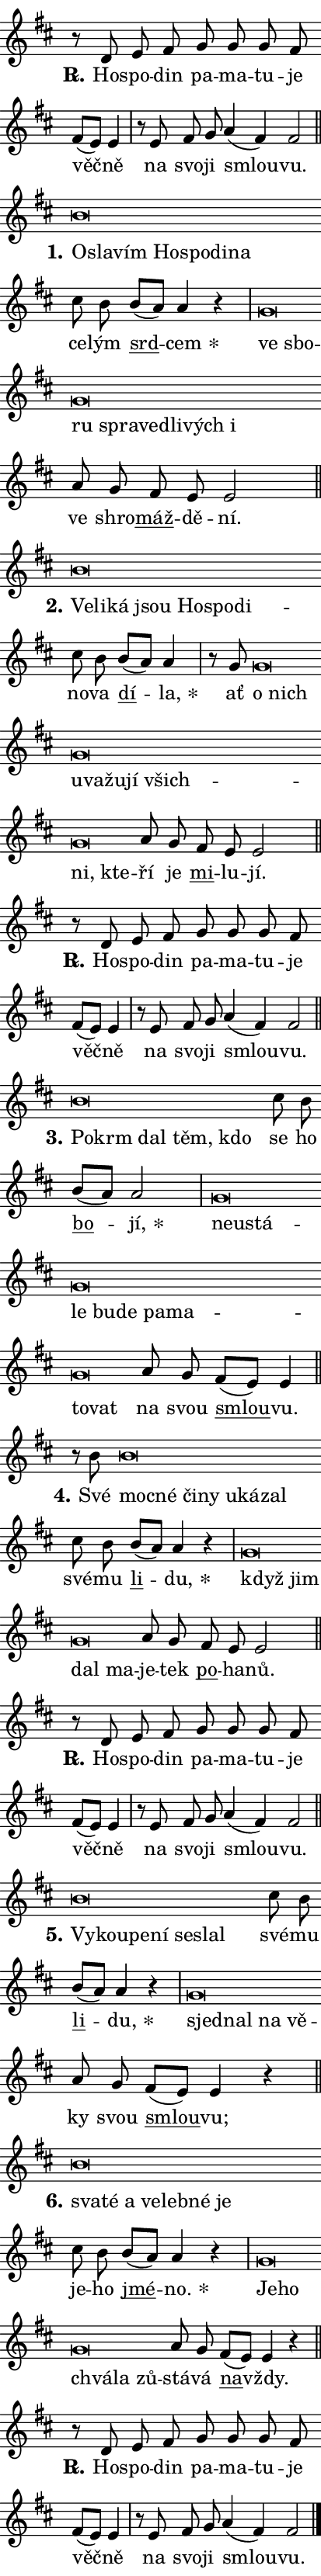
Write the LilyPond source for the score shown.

\version "2.24.0"
\header { tagline = "" }
\paper {
  indent = 0\cm
  top-margin = 0\cm
  right-margin = 0\cm
  bottom-margin = 0\cm
  left-margin = 0\cm
  paper-width = 7\cm
  page-breaking = #ly:one-page-breaking
  system-system-spacing.basic-distance = #11
  score-system-spacing.basic-distance = #11
  ragged-last = ##f
}


%% Author: Thomas Morley
%% https://lists.gnu.org/archive/html/lilypond-user/2020-05/msg00002.html
#(define (line-position grob)
"Returns position of @var[grob} in current system:
   @code{'start}, if at first time-step
   @code{'end}, if at last time-step
   @code{'middle} otherwise
"
  (let* ((col (ly:item-get-column grob))
         (ln (ly:grob-object col 'left-neighbor))
         (rn (ly:grob-object col 'right-neighbor))
         (col-to-check-left (if (ly:grob? ln) ln col))
         (col-to-check-right (if (ly:grob? rn) rn col))
         (break-dir-left
           (and
             (ly:grob-property col-to-check-left 'non-musical #f)
             (ly:item-break-dir col-to-check-left)))
         (break-dir-right
           (and
             (ly:grob-property col-to-check-right 'non-musical #f)
             (ly:item-break-dir col-to-check-right))))
        (cond ((eqv? 1 break-dir-left) 'start)
              ((eqv? -1 break-dir-right) 'end)
              (else 'middle))))

#(define (tranparent-at-line-position vctor)
  (lambda (grob)
  "Relying on @code{line-position} select the relevant enry from @var{vctor}.
Used to determine transparency,"
    (case (line-position grob)
      ((end) (not (vector-ref vctor 0)))
      ((middle) (not (vector-ref vctor 1)))
      ((start) (not (vector-ref vctor 2))))))

noteHeadBreakVisibility =
#(define-music-function (break-visibility)(vector?)
"Makes @code{NoteHead}s transparent relying on @var{break-visibility}"
#{
  \override NoteHead.transparent =
    #(tranparent-at-line-position break-visibility)
#})

#(define delete-ledgers-for-transparent-note-heads
  (lambda (grob)
    "Reads whether a @code{NoteHead} is transparent.
If so this @code{NoteHead} is removed from @code{'note-heads} from
@var{grob}, which is supposed to be @code{LedgerLineSpanner}.
As a result ledgers are not printed for this @code{NoteHead}"
    (let* ((nhds-array (ly:grob-object grob 'note-heads))
           (nhds-list
             (if (ly:grob-array? nhds-array)
                 (ly:grob-array->list nhds-array)
                 '()))
           ;; Relies on the transparent-property being done before
           ;; Staff.LedgerLineSpanner.after-line-breaking is executed.
           ;; This is fragile ...
           (to-keep
             (remove
               (lambda (nhd)
                 (ly:grob-property nhd 'transparent #f))
               nhds-list)))
      ;; TODO find a better method to iterate over grob-arrays, similiar
      ;; to filter/remove etc for lists
      ;; For now rebuilt from scratch
      (set! (ly:grob-object grob 'note-heads)  '())
      (for-each
        (lambda (nhd)
          (ly:pointer-group-interface::add-grob grob 'note-heads nhd))
        to-keep))))

hideNotes = {
  \noteHeadBreakVisibility #begin-of-line-visible
}
unHideNotes = {
  \noteHeadBreakVisibility #all-visible
}

% work-around for resetting accidentals
% https://lilypond.org/doc/v2.23/Documentation/notation/displaying-rhythms#unmetered-music
cadenzaMeasure = {
  \cadenzaOff
  \partial 1024 s1024
  \cadenzaOn
}

#(define-markup-command (accent layout props text) (markup?)
  "Underline accented syllable"
  (interpret-markup layout props
    #{\markup \override #'(offset . 4.3) \underline { #text }#}))

responsum = \markup \concat {
  "R" \hspace #-1.05 \path #0.1 #'((moveto 0 0.07) (lineto 0.9 0.8)) \hspace #0.05 "."
}

\layout {
    \context {
        \Staff
        \remove "Time_signature_engraver"
        \override LedgerLineSpanner.after-line-breaking = #delete-ledgers-for-transparent-note-heads
    }
    \context {
        \Voice {
            \override NoteHead.output-attributes = #'((class . "notehead"))
            \override Hairpin.height = #0.55
        }
    }
    \context {
        \Lyrics {
            \override StanzaNumber.output-attributes = #'((class . "stanzanumber"))
            \override LyricSpace.minimum-distance = #0.9
            \override LyricText.font-name = #"TeX Gyre Schola"
            \override LyricText.font-size = 1
            \override StanzaNumber.font-name = #"TeX Gyre Schola Bold"
            \override StanzaNumber.font-size = 1
        }
    }
}

% magnetic-lyrics.ily
%
%   written by
%     Jean Abou Samra <jean@abou-samra.fr>
%     Werner Lemberg <wl@gnu.org>
%
%   adapted by
%     Jiri Hon <jiri.hon@gmail.com>
%
% Version 2022-Apr-15

% https://www.mail-archive.com/lilypond-user@gnu.org/msg149350.html

#(define (Left_hyphen_pointer_engraver context)
   "Collect syllable-hyphen-syllable occurrences in lyrics and store
them in properties.  This engraver only looks to the left.  For
example, if the lyrics input is @code{foo -- bar}, it does the
following.

@itemize @bullet
@item
Set the @code{text} property of the @code{LyricHyphen} grob between
@q{foo} and @q{bar} to @code{foo}.

@item
Set the @code{left-hyphen} property of the @code{LyricText} grob with
text @q{foo} to the @code{LyricHyphen} grob between @q{foo} and
@q{bar}.
@end itemize

Use this auxiliary engraver in combination with the
@code{lyric-@/text::@/apply-@/magnetic-@/offset!} hook."
   (let ((hyphen #f)
         (text #f))
     (make-engraver
      (acknowledgers
       ((lyric-syllable-interface engraver grob source-engraver)
        (set! text grob)))
      (end-acknowledgers
       ((lyric-hyphen-interface engraver grob source-engraver)
        ;(when (not (grob::has-interface grob 'lyric-space-interface))
          (set! hyphen grob)));)
      ((stop-translation-timestep engraver)
       (when (and text hyphen)
         (ly:grob-set-object! text 'left-hyphen hyphen))
       (set! text #f)
       (set! hyphen #f)))))

#(define (lyric-text::apply-magnetic-offset! grob)
   "If the space between two syllables is less than the value in
property @code{LyricText@/.details@/.squash-threshold}, move the right
syllable to the left so that it gets concatenated with the left
syllable.

Use this function as a hook for
@code{LyricText@/.after-@/line-@/breaking} if the
@code{Left_@/hyphen_@/pointer_@/engraver} is active."
   (let ((hyphen (ly:grob-object grob 'left-hyphen #f)))
     (when hyphen
       (let ((left-text (ly:spanner-bound hyphen LEFT)))
         (when (grob::has-interface left-text 'lyric-syllable-interface)
           (let* ((common (ly:grob-common-refpoint grob left-text X))
                  (this-x-ext (ly:grob-extent grob common X))
                  (left-x-ext
                   (begin
                     ;; Trigger magnetism for left-text.
                     (ly:grob-property left-text 'after-line-breaking)
                     (ly:grob-extent left-text common X)))
                  ;; `delta` is the gap width between two syllables.
                  (delta (- (interval-start this-x-ext)
                            (interval-end left-x-ext)))
                  (details (ly:grob-property grob 'details))
                  (threshold (assoc-get 'squash-threshold details 0.2)))
             (when (< delta threshold)
               (let* (;; We have to manipulate the input text so that
                      ;; ligatures crossing syllable boundaries are not
                      ;; disabled.  For languages based on the Latin
                      ;; script this is essentially a beautification.
                      ;; However, for non-Western scripts it can be a
                      ;; necessity.
                      (lt (ly:grob-property left-text 'text))
                      (rt (ly:grob-property grob 'text))
                      (is-space (grob::has-interface hyphen 'lyric-space-interface))
                      (space (if is-space " " ""))
                      (space-markup (grob-interpret-markup grob " "))
                      (space-size (interval-length (ly:stencil-extent space-markup X)))
                      (extra-delta (if is-space space-size 0))
                      ;; Append new syllable.
                      (ltrt-space (if (and (string? lt) (string? rt))
                                (string-append lt space rt)
                                (make-concat-markup (list lt space rt))))
                      ;; Right-align `ltrt` to the right side.
                      (ltrt-space-markup (grob-interpret-markup
                               grob
                               (make-translate-markup
                                (cons (interval-length this-x-ext) 0)
                                (make-right-align-markup ltrt-space)))))
                 (begin
                   ;; Don't print `left-text`.
                   (ly:grob-set-property! left-text 'stencil #f)
                   ;; Set text and stencil (which holds all collected
                   ;; syllables so far) and shift it to the left.
                   (ly:grob-set-property! grob 'text ltrt-space)
                   (ly:grob-set-property! grob 'stencil ltrt-space-markup)
                   (ly:grob-translate-axis! grob (- (- delta extra-delta)) X))))))))))


#(define (lyric-hyphen::displace-bounds-first grob)
   ;; Make very sure this callback isn't triggered too early.
   (let ((left (ly:spanner-bound grob LEFT))
         (right (ly:spanner-bound grob RIGHT)))
     (ly:grob-property left 'after-line-breaking)
     (ly:grob-property right 'after-line-breaking)
     (ly:lyric-hyphen::print grob)))

squashThreshold = #0.4

\layout {
  \context {
    \Lyrics
    \consists #Left_hyphen_pointer_engraver
    \override LyricText.after-line-breaking =
      #lyric-text::apply-magnetic-offset!
    \override LyricHyphen.stencil = #lyric-hyphen::displace-bounds-first
    \override LyricText.details.squash-threshold = \squashThreshold
    \override LyricHyphen.minimum-distance = 0
    \override LyricHyphen.minimum-length = \squashThreshold
  }
}

squash = \override LyricText.details.squash-threshold = 9999
unSquash = \override LyricText.details.squash-threshold = \squashThreshold

left = \override LyricText.self-alignment-X = #LEFT
unLeft = \revert LyricText.self-alignment-X

starOffset = #(lambda (grob) 
                (let ((x_offset (ly:self-alignment-interface::aligned-on-x-parent grob)))
                  (if (= x_offset 0) 0 (+ x_offset 1.2))))

star = #(define-music-function (syllable)(string?)
"Append star separator at the end of a syllable"
#{
  \once \override LyricText.X-offset = #starOffset
  \lyricmode { \markup {
    #syllable
    \override #'((font-name . "TeX Gyre Schola Bold")) \hspace #0.2 \lower #0.65 \larger "*"
  } }
#})

starAccent = #(define-music-function (syllable)(string?)
"Append star separator at the end of a syllable and make accent"
#{
  \once \override LyricText.X-offset = #starOffset
  \lyricmode { \markup {
    \accent #syllable
    \override #'((font-name . "TeX Gyre Schola Bold")) \hspace #0.2 \lower #0.65 \larger "*"
  } }
#})

breath = #(define-music-function (syllable)(string?)
"Append breathing indicator at the end of a syllable"
#{
  \lyricmode { \markup { #syllable "+" } }
#})

optionalBreath = #(define-music-function (syllable)(string?)
"Append optional breathing indicator at the end of a syllable"
#{
  \lyricmode { \markup { #syllable "(+)" } }
#})


\score {
    <<
        \new Voice = "melody" { \cadenzaOn \key d \major \relative { r8 d' e fis g g g fis \bar "" fis[( e)] e4 \cadenzaMeasure \bar "|" r8 e fis g \bar "" a4( fis) fis2 \cadenzaMeasure \bar "||" \break } }
        \new Lyrics \lyricsto "melody" { \lyricmode { \set stanza = \responsum
Ho -- spo -- din pa -- ma -- tu -- je věč -- ně na svo -- ji smlou -- vu. } }
    >>
    \layout {}
}

\score {
    <<
        \new Voice = "melody" { \cadenzaOn \key d \major \relative { b'\breve*1/16 \hideNotes \breve*1/16 \bar "" \breve*1/16 \bar "" \breve*1/16 \bar "" \breve*1/16 \bar "" \breve*1/16 \breve*1/16 \bar "" \unHideNotes cis8 b \bar "" b[( a)] a4 r \cadenzaMeasure \bar "|" g\breve*1/16 \hideNotes \breve*1/16 \bar "" \breve*1/16 \bar "" \breve*1/16 \bar "" \breve*1/16 \bar "" \breve*1/16 \bar "" \breve*1/16 \breve*1/16 \bar "" \unHideNotes a8 g \bar "" fis e e2 \cadenzaMeasure \bar "||" \break } }
        \new Lyrics \lyricsto "melody" { \lyricmode { \set stanza = "1."
\left O -- \squash sla -- vím Ho -- spo -- di -- na \unLeft \unSquash ce -- lým \markup \accent srd -- \star cem \left ve \squash sbo -- ru spra -- ve -- dli -- vých i \unLeft \unSquash ve shro -- \markup \accent máž -- dě -- ní. } }
    >>
    \layout {}
}

\score {
    <<
        \new Voice = "melody" { \cadenzaOn \key d \major \relative { b'\breve*1/16 \hideNotes \breve*1/16 \bar "" \breve*1/16 \bar "" \breve*1/16 \bar "" \breve*1/16 \bar "" \breve*1/16 \breve*1/16 \bar "" \unHideNotes cis8 b \bar "" b[( a)] a4 \cadenzaMeasure \bar "|" r8 g g\breve*1/16 \hideNotes \breve*1/16 \bar "" \breve*1/16 \bar "" \breve*1/16 \bar "" \breve*1/16 \bar "" \breve*1/16 \bar "" \breve*1/16 \bar "" \breve*1/16 \breve*1/16 \bar "" \unHideNotes a8 g \bar "" fis e e2 \cadenzaMeasure \bar "||" \break } }
        \new Lyrics \lyricsto "melody" { \lyricmode { \set stanza = "2."
\left Ve -- \squash li -- ká jsou Ho -- spo -- di -- \unLeft \unSquash no -- va \markup \accent dí -- \star la, ať \left o \squash nich u -- va -- žu -- jí všich -- ni, kte -- \unLeft \unSquash ří je \markup \accent mi -- lu -- jí. } }
    >>
    \layout {}
}

\score {
    <<
        \new Voice = "melody" { \cadenzaOn \key d \major \relative { r8 d' e fis g g g fis \bar "" fis[( e)] e4 \cadenzaMeasure \bar "|" r8 e fis g \bar "" a4( fis) fis2 \cadenzaMeasure \bar "||" \break } }
        \new Lyrics \lyricsto "melody" { \lyricmode { \set stanza = \responsum
Ho -- spo -- din pa -- ma -- tu -- je věč -- ně na svo -- ji smlou -- vu. } }
    >>
    \layout {}
}

\score {
    <<
        \new Voice = "melody" { \cadenzaOn \key d \major \relative { b'\breve*1/16 \hideNotes \breve*1/16 \bar "" \breve*1/16 \bar "" \breve*1/16 \breve*1/16 \bar "" \unHideNotes cis8 b \bar "" b[( a)] a2 \cadenzaMeasure \bar "|" g\breve*1/16 \hideNotes \breve*1/16 \bar "" \breve*1/16 \bar "" \breve*1/16 \bar "" \breve*1/16 \bar "" \breve*1/16 \bar "" \breve*1/16 \bar "" \breve*1/16 \bar "" \breve*1/16 \breve*1/16 \bar "" \unHideNotes a8 g \bar "" fis[( e)] e4 \cadenzaMeasure \bar "||" \break } }
        \new Lyrics \lyricsto "melody" { \lyricmode { \set stanza = "3."
\left Po -- \squash krm dal těm, kdo \unLeft \unSquash se ho \markup \accent bo -- \star jí, \left ne -- \squash u -- stá -- le bu -- de pa -- ma -- to -- vat \unLeft \unSquash na svou \markup \accent smlou -- vu. } }
    >>
    \layout {}
}

\score {
    <<
        \new Voice = "melody" { \cadenzaOn \key d \major \relative { r8 b' b\breve*1/16 \hideNotes \breve*1/16 \bar "" \breve*1/16 \bar "" \breve*1/16 \bar "" \breve*1/16 \bar "" \breve*1/16 \breve*1/16 \bar "" \unHideNotes cis8 b \bar "" b[( a)] a4 r \cadenzaMeasure \bar "|" g\breve*1/16 \hideNotes \breve*1/16 \bar "" \breve*1/16 \breve*1/16 \bar "" \unHideNotes a8 g \bar "" fis e e2 \cadenzaMeasure \bar "||" \break } }
        \new Lyrics \lyricsto "melody" { \lyricmode { \set stanza = "4."
Své \left moc -- \squash né či -- ny u -- ká -- zal \unLeft \unSquash své -- mu \markup \accent li -- \star du, \left když \squash jim dal ma -- \unLeft \unSquash je -- tek \markup \accent po -- ha -- nů. } }
    >>
    \layout {}
}

\score {
    <<
        \new Voice = "melody" { \cadenzaOn \key d \major \relative { r8 d' e fis g g g fis \bar "" fis[( e)] e4 \cadenzaMeasure \bar "|" r8 e fis g \bar "" a4( fis) fis2 \cadenzaMeasure \bar "||" \break } }
        \new Lyrics \lyricsto "melody" { \lyricmode { \set stanza = \responsum
Ho -- spo -- din pa -- ma -- tu -- je věč -- ně na svo -- ji smlou -- vu. } }
    >>
    \layout {}
}

\score {
    <<
        \new Voice = "melody" { \cadenzaOn \key d \major \relative { b'\breve*1/16 \hideNotes \breve*1/16 \bar "" \breve*1/16 \bar "" \breve*1/16 \bar "" \breve*1/16 \breve*1/16 \bar "" \unHideNotes cis8 b \bar "" b[( a)] a4 r \cadenzaMeasure \bar "|" g\breve*1/16 \hideNotes \breve*1/16 \bar "" \breve*1/16 \breve*1/16 \bar "" \unHideNotes a8 g \bar "" fis[( e)] e4 r \cadenzaMeasure \bar "||" \break } }
        \new Lyrics \lyricsto "melody" { \lyricmode { \set stanza = "5."
\left Vy -- \squash kou -- pe -- ní se -- slal \unLeft \unSquash své -- mu \markup \accent li -- \star du, \left sjed -- \squash nal na vě -- \unLeft \unSquash ky svou \markup \accent smlou -- vu; } }
    >>
    \layout {}
}

\score {
    <<
        \new Voice = "melody" { \cadenzaOn \key d \major \relative { b'\breve*1/16 \hideNotes \breve*1/16 \bar "" \breve*1/16 \bar "" \breve*1/16 \bar "" \breve*1/16 \bar "" \breve*1/16 \breve*1/16 \bar "" \unHideNotes cis8 b \bar "" b[( a)] a4 r \cadenzaMeasure \bar "|" g\breve*1/16 \hideNotes \breve*1/16 \bar "" \breve*1/16 \bar "" \breve*1/16 \breve*1/16 \bar "" \unHideNotes a8 g \bar "" fis[( e)] e4 r \cadenzaMeasure \bar "||" \break } }
        \new Lyrics \lyricsto "melody" { \lyricmode { \set stanza = "6."
\left sva -- \squash té a ve -- leb -- né je \unLeft \unSquash je -- ho \markup \accent jmé -- \star no. \left Je -- \squash ho chvá -- la zů -- \unLeft \unSquash stá -- vá \markup \accent na -- vždy. } }
    >>
    \layout {}
}

\score {
    <<
        \new Voice = "melody" { \cadenzaOn \key d \major \relative { r8 d' e fis g g g fis \bar "" fis[( e)] e4 \cadenzaMeasure \bar "|" r8 e fis g \bar "" a4( fis) fis2 \cadenzaMeasure \bar "||" \break } \bar "|." }
        \new Lyrics \lyricsto "melody" { \lyricmode { \set stanza = \responsum
Ho -- spo -- din pa -- ma -- tu -- je věč -- ně na svo -- ji smlou -- vu. } }
    >>
    \layout {}
}
